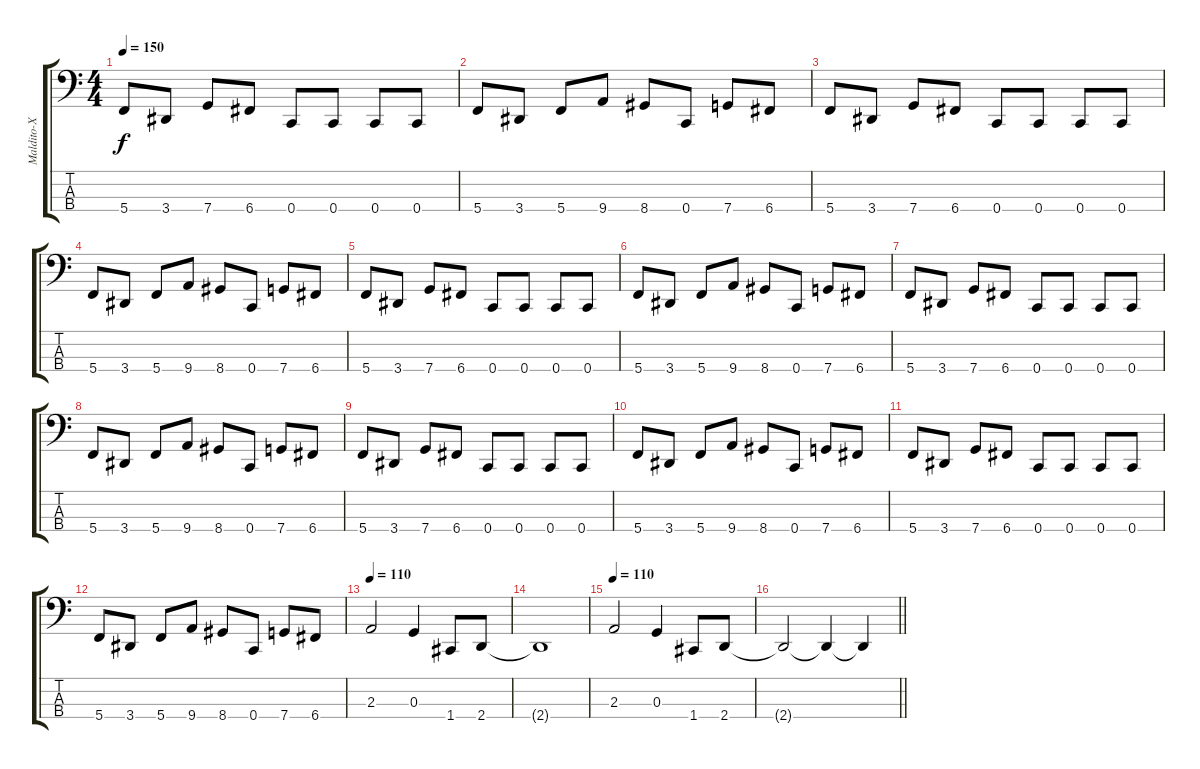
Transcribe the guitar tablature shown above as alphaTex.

\track ("Maldito-X" "Maldito-X") {solo instrument electricbassfinger}
\staff {score tabs}
\tuning (F2 C2 G1 C1) {hide}
\ts (4 4)
\tempo 150
\clef f4
\ks c
5.4.8{dy f} 3.4.8 7.4.8 6.4.8 0.4.8 0.4.8 0.4.8 0.4.8 |
5.4.8 3.4.8 5.4.8 9.4.8 8.4.8 0.4.8 7.4.8 6.4.8 |
5.4.8 3.4.8 7.4.8 6.4.8 0.4.8 0.4.8 0.4.8 0.4.8 |
5.4.8 3.4.8 5.4.8 9.4.8 8.4.8 0.4.8 7.4.8 6.4.8 |
5.4.8 3.4.8 7.4.8 6.4.8 0.4.8 0.4.8 0.4.8 0.4.8 |
5.4.8 3.4.8 5.4.8 9.4.8 8.4.8 0.4.8 7.4.8 6.4.8 |
5.4.8 3.4.8 7.4.8 6.4.8 0.4.8 0.4.8 0.4.8 0.4.8 |
5.4.8 3.4.8 5.4.8 9.4.8 8.4.8 0.4.8 7.4.8 6.4.8 |
5.4.8 3.4.8 7.4.8 6.4.8 0.4.8 0.4.8 0.4.8 0.4.8 |
5.4.8 3.4.8 5.4.8 9.4.8 8.4.8 0.4.8 7.4.8 6.4.8 |
5.4.8 3.4.8 7.4.8 6.4.8 0.4.8 0.4.8 0.4.8 0.4.8 |
5.4.8 3.4.8 5.4.8 9.4.8 8.4.8 0.4.8 7.4.8 6.4.8 |
\tempo 110
2.3.2 0.3.4 1.4.8 2.4.8 |
2.4{t}.1 |
\tempo 110
2.3.2 0.3.4 1.4.8 2.4.8 |
\barLineRight lightlight
2.4{t}.2 2.4{t}.4 2.4{t}.4
